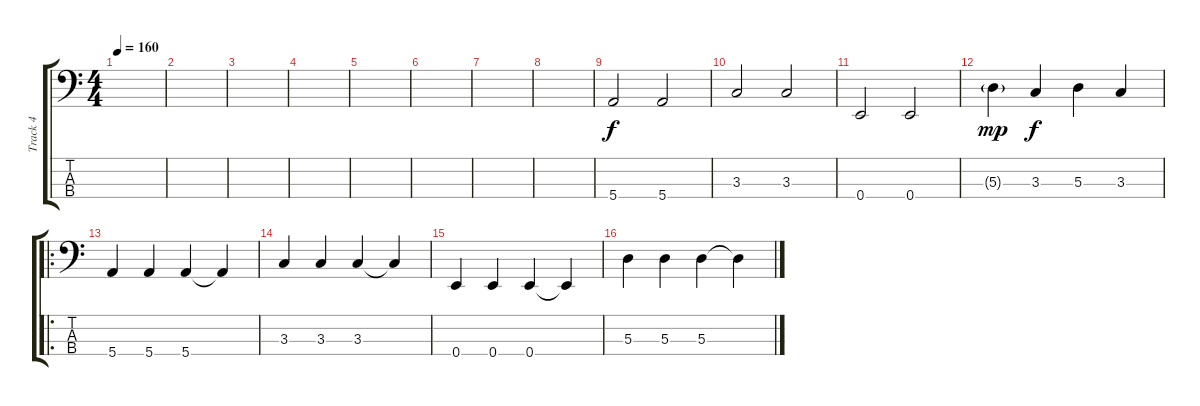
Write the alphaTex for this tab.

\track ("Track 4" "Track 4") {instrument electricbassfinger}
\staff {score tabs}
\tuning (G2 D2 A1 E1) {hide}
\ts (4 4)
\tempo 160
\clef f4
\ks c
|
|
|
|
|
|
|
|
5.4.2 5.4.2 |
3.3.2 3.3.2 |
0.4.2 0.4.2 |
5.3{g}.4{dy mp} 3.3.4{dy f} 5.3.4 3.3.4 |
\ro
5.4.4 5.4.4 5.4.4 5.4{t}.4 |
3.3.4 3.3.4 3.3.4 3.3{t}.4 |
0.4.4 0.4.4 0.4.4 0.4{t}.4 |
5.3.4 5.3.4 5.3.4 5.3{t}.4
